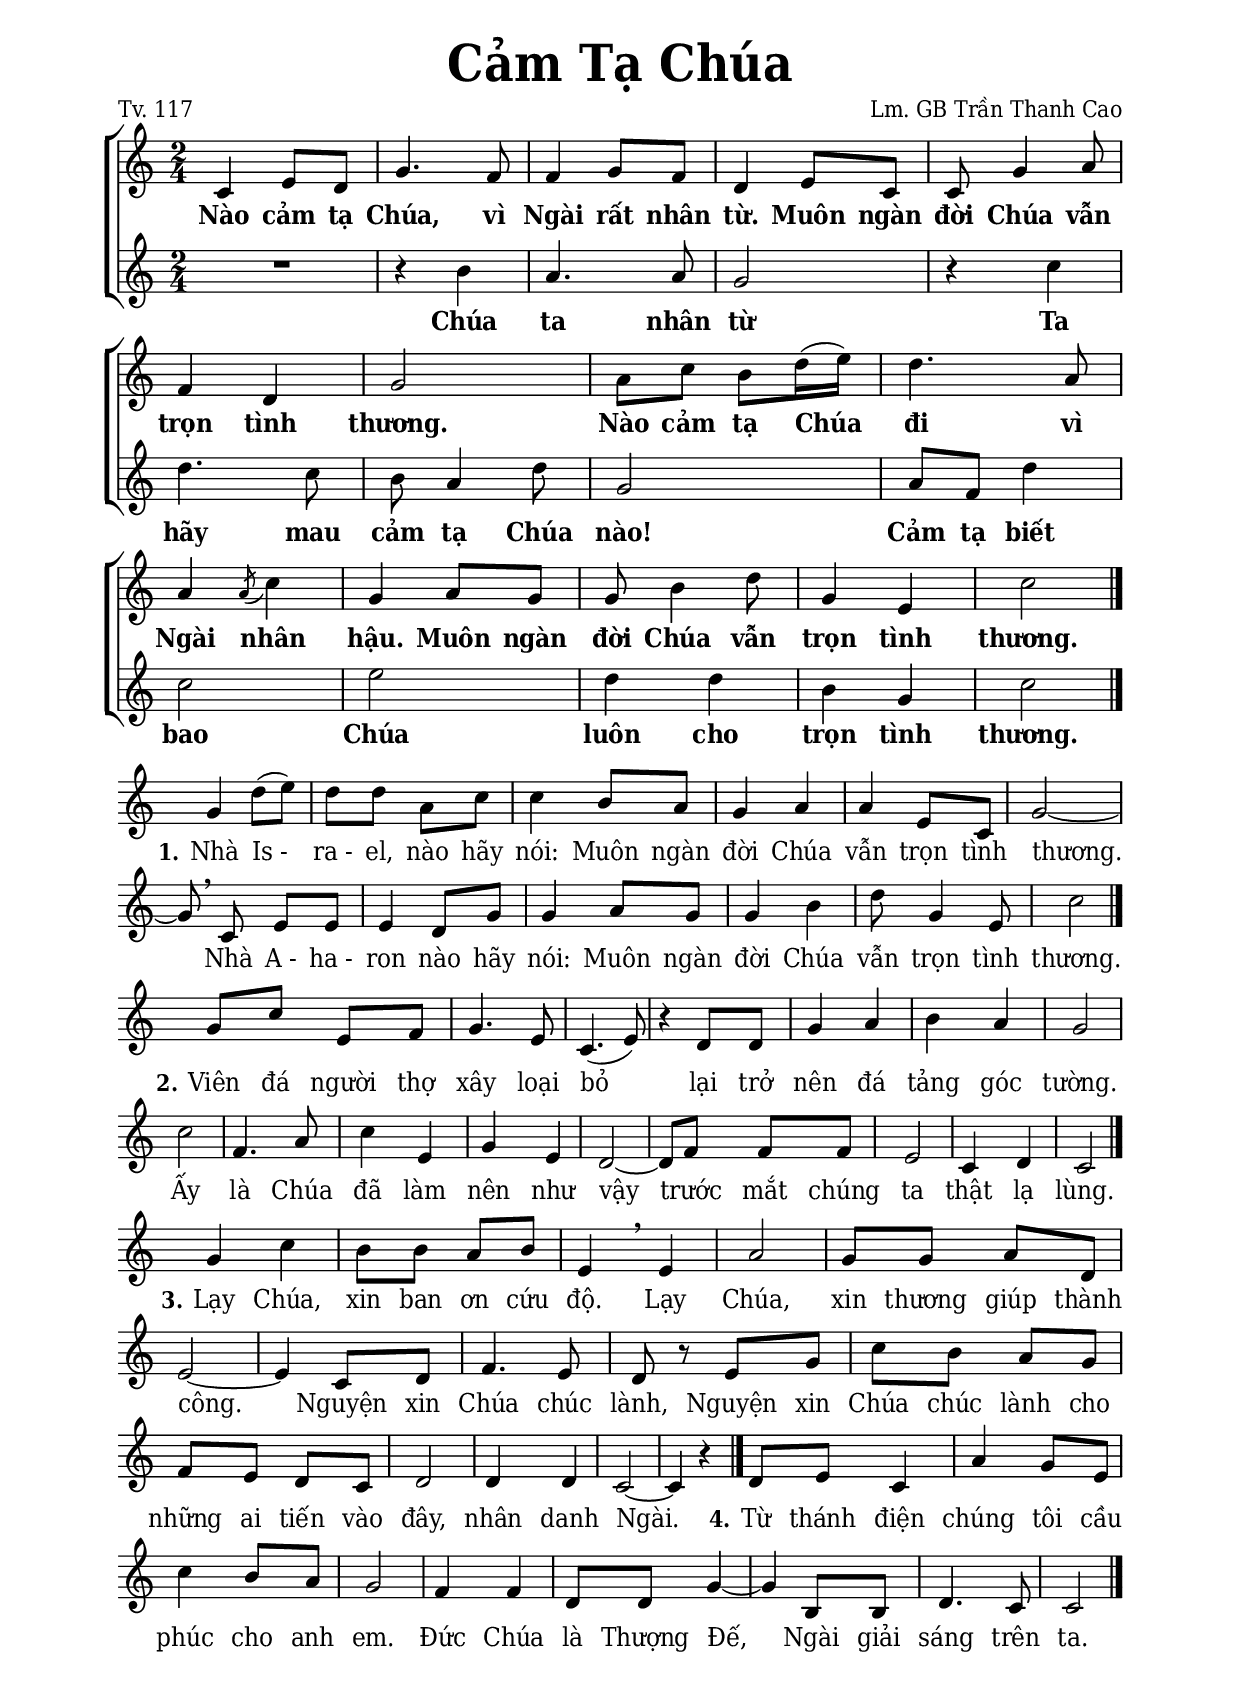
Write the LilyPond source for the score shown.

% Cài đặt chung
\version "2.22.1"
\include "english.ly"

\header {
  title = \markup { \fontsize #3 "Cảm Tạ Chúa" }
  poet = "Tv. 117"
  composer = "Lm. GB Trần Thanh Cao"
  %arranger = " "
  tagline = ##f
}

% Nhạc điệp khúc
nhacDiepKhucSop = \relative c' {
  <>^\markup { \halign #30 " " }
  c4 e8 d |
  g4. f8 |
  f4 g8 f |
  d4 e8 c |
  c g'4 a8 |
  f4 d |
  g2 |
  a8 c b d16 (e) |
  d4. a8 |
  a4 \acciaccatura a8 c4 |
  g a8 g |
  g b4 d8 |
  g,4 e |
  c'2 \bar "|."
}

nhacDiepKhucBas = \relative c'' {
  R2 |
  r4 b |
  a4. a8 |
  g2 |
  r4 c |
  d4. c8 |
  b a4 d8 |
  g,2 |
  a8 f d'4 |
  c2 |
  e |
  d4 d |
  b g |
  c2 \bar "|."
}

% Nhạc phiên khúc
nhacPhienKhucMot = \relative c'' {
  g4 d'8 (e) |
  d d a c |
  c4 b8 a |
  g4 a |
  a e8 c |
  g'2 ~ |
  g8 \breathe c, e e |
  e4 d8 g |
  g4 a8 g |
  g4 b |
  d8 g,4 e8 |
  c'2 \bar "|."
}

nhacPhienKhucHai = \relative c'' {
  g8 c e, f |
  g4. e8 |
  c4. (e8) |
  r4 d8 d |
  g4 a |
  b a |
  g2 |
  c |
  f,4. a8 |
  c4 e, |
  g e |
  d2 ~ |
  d8 f f f |
  e2 |
  c4 d |
  c2 \bar "|."
}

nhacPhienKhucBa = \relative c'' {
  g4 c |
  b8 b a b |
  e,4 \breathe e |
  a2 |
  g8 g a d, |
  e2 ~ |
  e4 c8 d |
  f4. e8 |
  d r e g |
  c b a g |
  f e d c |
  d2 |
  d4 d |
  c2 ~ |
  c4 r \bar "|."
  
  %4
  d8 e c4 |
  a' g8 e |
  c'4 b8 a |
  g2 |
  f4 f |
  d8 d g4 ~ |
  g b,8 b |
  d4. c8 |
  c2 \bar "|."
}

% Lời điệp khúc
loiDiepKhucSop = \lyricmode {
  Nào cảm tạ Chúa, vì Ngài rất nhân từ.
  Muôn ngàn đời Chúa vẫn trọn tình thương.
  Nào cảm tạ Chúa đi vì Ngài nhân hậu.
  Muôn ngàn đời Chúa vẫn trọn tình thương.
}

loiDiepKhucBas = \lyricmode {
  Chúa ta nhân từ
  Ta hãy mau cảm tạ Chúa nào!
  Cảm tạ biết bao
  Chúa luôn cho trọn tình thương.
}

% Lời phiên khúc
loiPhienKhucMot = \lyricmode {
  \set stanza = #"1."
  Nhà "Is -" "ra -" el, nào hãy nói:
  Muôn ngàn đời Chúa vẫn trọn tình thương.
  Nhà "A -" "ha -" ron nào hãy nói:
  Muôn ngàn đời Chúa vẫn trọn tình thương.
}

loiPhienKhucHai = \lyricmode {
  \set stanza = #"2."
  Viên đá người thợ xây loại bỏ
  lại trở nên đá tảng góc tường.
  Ấy là Chúa đã làm nên như vậy
  trước mắt chúng ta thật lạ lùng.
}

loiPhienKhucBa = \lyricmode {
  \set stanza = #"3."
  Lạy Chúa, xin ban ơn cứu độ.
  Lạy Chúa, xin thương giúp thành công.
  Nguyện xin Chúa chúc lành,
  Nguyện xin Chúa chúc lành cho những ai tiến vào đây,
  nhân danh Ngài.
  
  \set stanza = #"4."
  Từ thánh điện chúng tôi cầu phúc cho anh em.
  Đức Chúa là Thượng Đế,
  Ngài giải sáng trên ta.
}

% Dàn trang
\paper {
  #(set-paper-size "a4")
  top-margin = 10\mm
  bottom-margin = 10\mm
  left-margin = 20\mm
  right-margin = 20\mm
  indent = #0
  #(define fonts
    (make-pango-font-tree
      "Deja Vu Serif Condensed"
      "Deja Vu Serif Condensed"
      "Deja Vu Serif Condensed"
      (/ 20 20)))
  page-count = #1
  %system-system-spacing = #'((basic-distance . 12))
  %score-system-spacing = #'((basic-distance . 12))
}

% Thiết lập tông và nhịp
TongNhip = { \key c \major \time 2/4 }

\score {
  \new ChoirStaff <<
    \new Staff \with {
        \consists "Merge_rests_engraver"
        %\magnifyStaff #(magstep +1)
      }
      <<
      \new Voice = beSop {
        \TongNhip \nhacDiepKhucSop
      }
      \new Lyrics \lyricsto beSop \loiDiepKhucSop
    >>
    \new Staff \with {
        \consists "Merge_rests_engraver"
        %\magnifyStaff #(magstep +1)
      }
      <<
      \new Voice = beBas {
        \TongNhip \nhacDiepKhucBas
      }
      \new Lyrics \lyricsto beBas \loiDiepKhucBas
    >>
  >>
  \layout {
    \override Lyrics.LyricText.font-series = #'bold
    %\override Lyrics.LyricText.font-size = #+2
    \override Lyrics.LyricSpace.minimum-distance = #1.2
    \override Score.BarNumber.break-visibility = ##(#f #f #f)
    \override Score.SpacingSpanner.uniform-stretching = ##t
  }
}

\score {
  \new ChoirStaff <<
    \new Staff = phienKhuc \with {
        %\magnifyStaff #(magstep +1)
      }
      <<
      \new Voice = beSop {
        \TongNhip \nhacPhienKhucMot
      }
    >>
    \new Lyrics \lyricsto beSop \loiPhienKhucMot
  >>
  \layout {
    \override Staff.TimeSignature.transparent = ##t
    %\override Lyrics.LyricText.font-size = #+2
    \override Lyrics.LyricSpace.minimum-distance = #1.2
    \override Score.BarNumber.break-visibility = ##(#f #f #f)
    \override Score.SpacingSpanner.uniform-stretching = ##t
  } 
}

\score {
  \new ChoirStaff <<
    \new Staff = phienKhuc \with {
        %\magnifyStaff #(magstep +1)
      }
      <<
      \new Voice = beSop {
        \TongNhip \nhacPhienKhucHai
      }
    >>
    \new Lyrics \lyricsto beSop \loiPhienKhucHai
  >>
  \layout {
    \override Staff.TimeSignature.transparent = ##t
    %\override Lyrics.LyricText.font-size = #+2
    \override Lyrics.LyricSpace.minimum-distance = #2
    \override Score.BarNumber.break-visibility = ##(#f #f #f)
    \override Score.SpacingSpanner.uniform-stretching = ##t
  } 
}

\score {
  \new ChoirStaff <<
    \new Staff = phienKhuc \with {
        %\magnifyStaff #(magstep +1)
      }
      <<
      \new Voice = beSop {
        \TongNhip \nhacPhienKhucBa
      }
    >>
    \new Lyrics \lyricsto beSop \loiPhienKhucBa
  >>
  \layout {
    \override Staff.TimeSignature.transparent = ##t
    %\override Lyrics.LyricText.font-size = #+2
    \override Lyrics.LyricSpace.minimum-distance = #1.7
    \override Score.BarNumber.break-visibility = ##(#f #f #f)
    \override Score.SpacingSpanner.uniform-stretching = ##t
  } 
}
